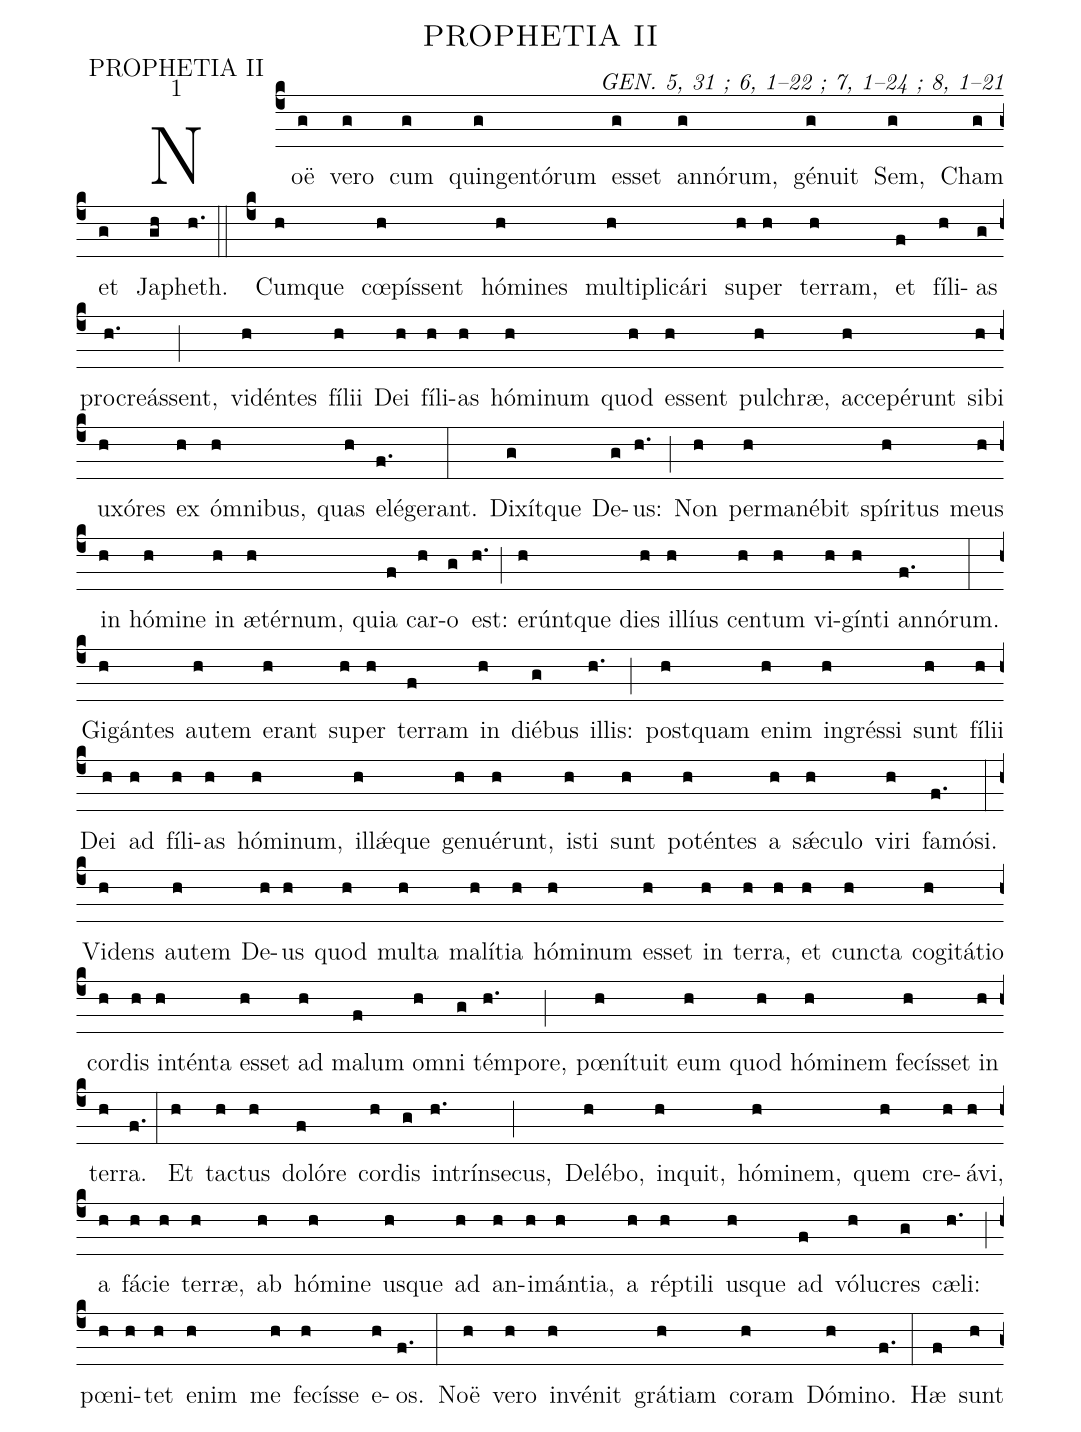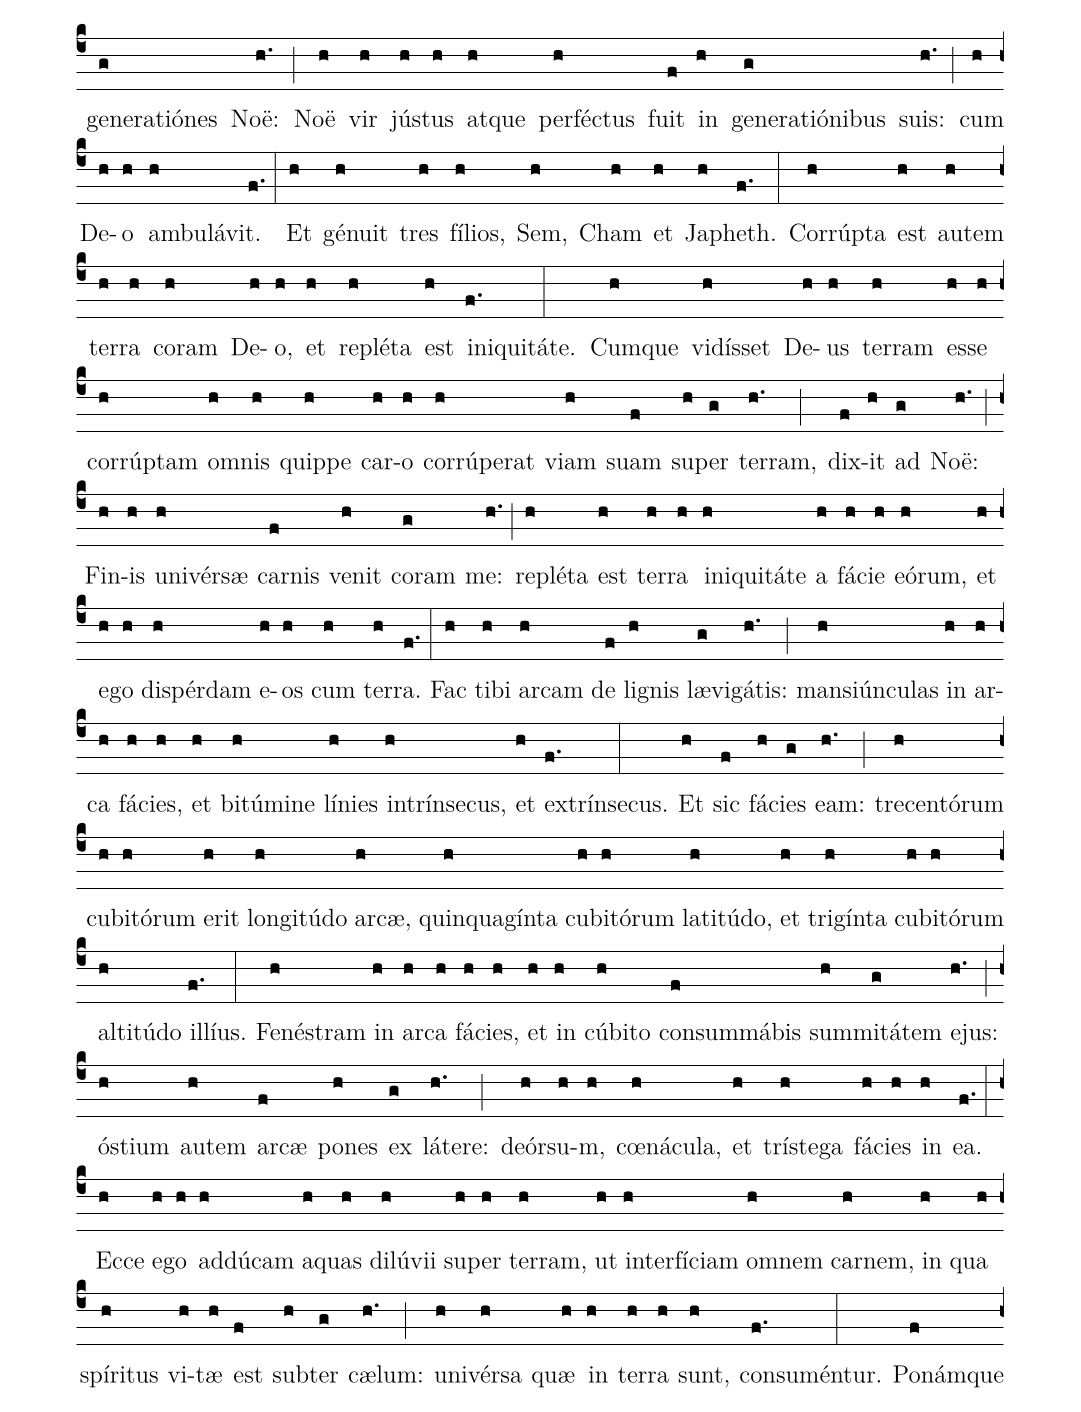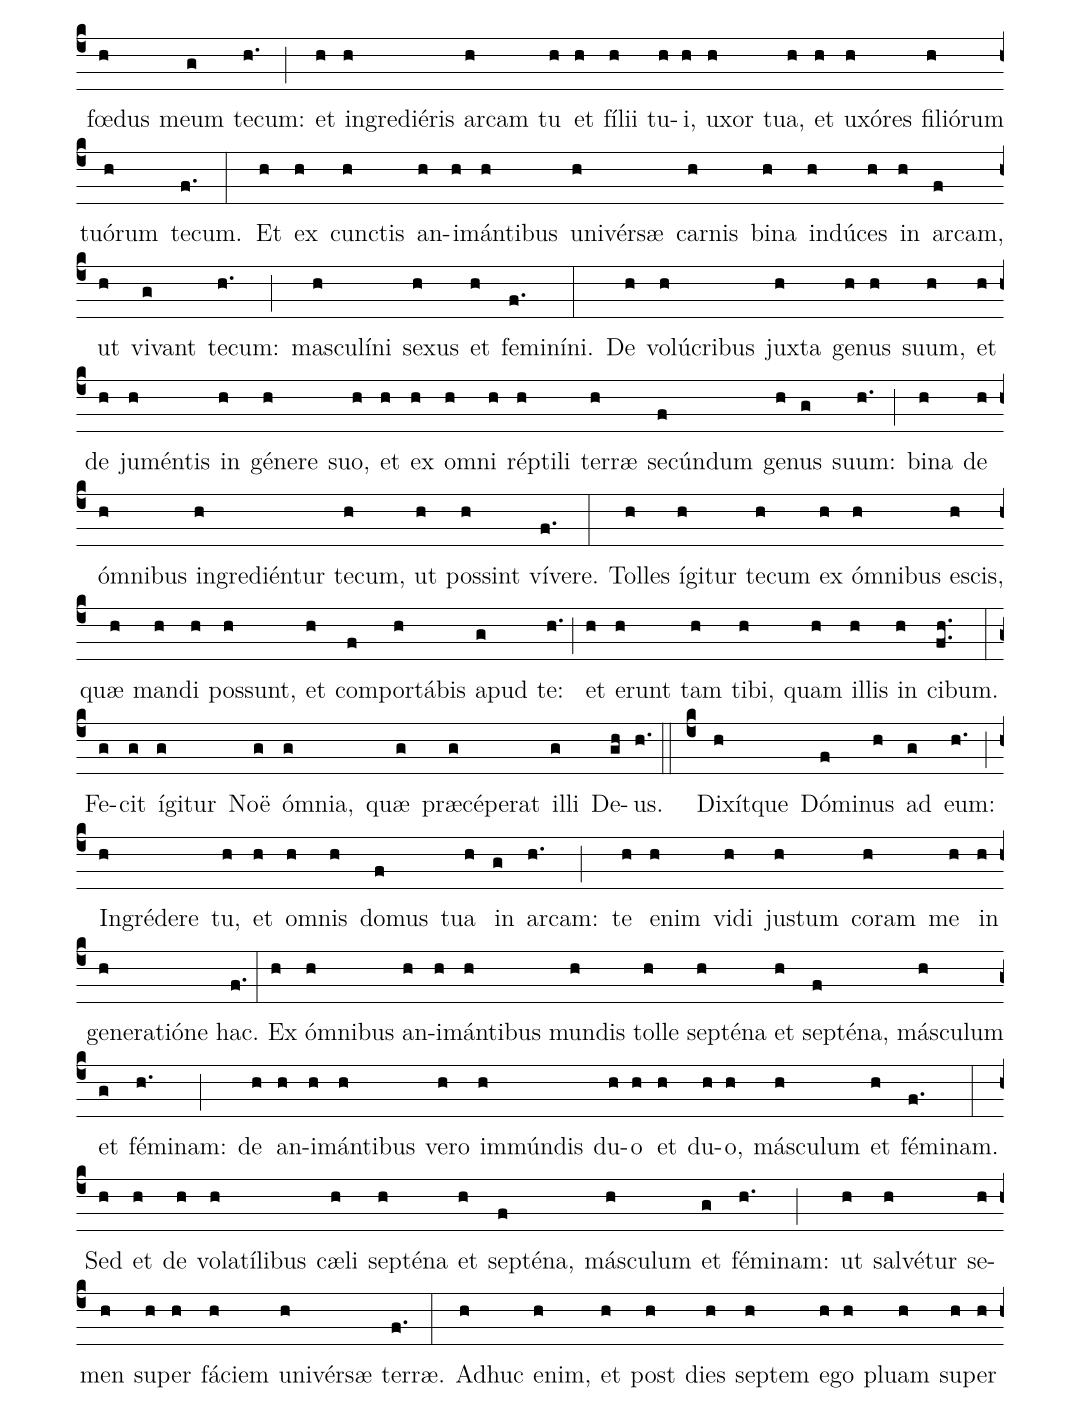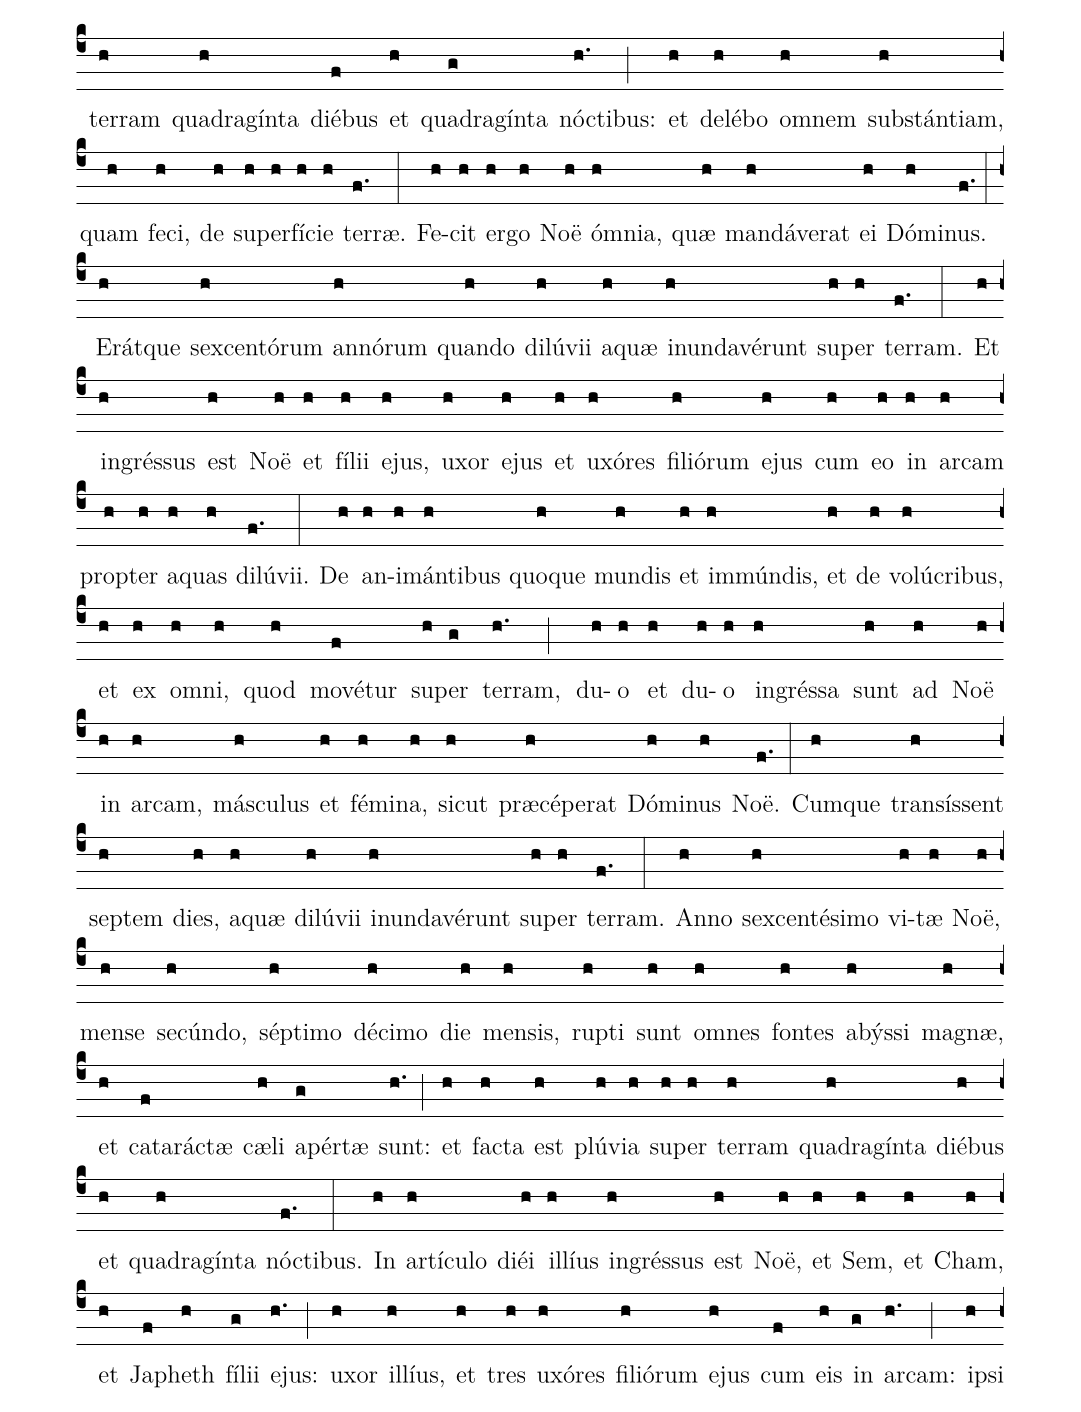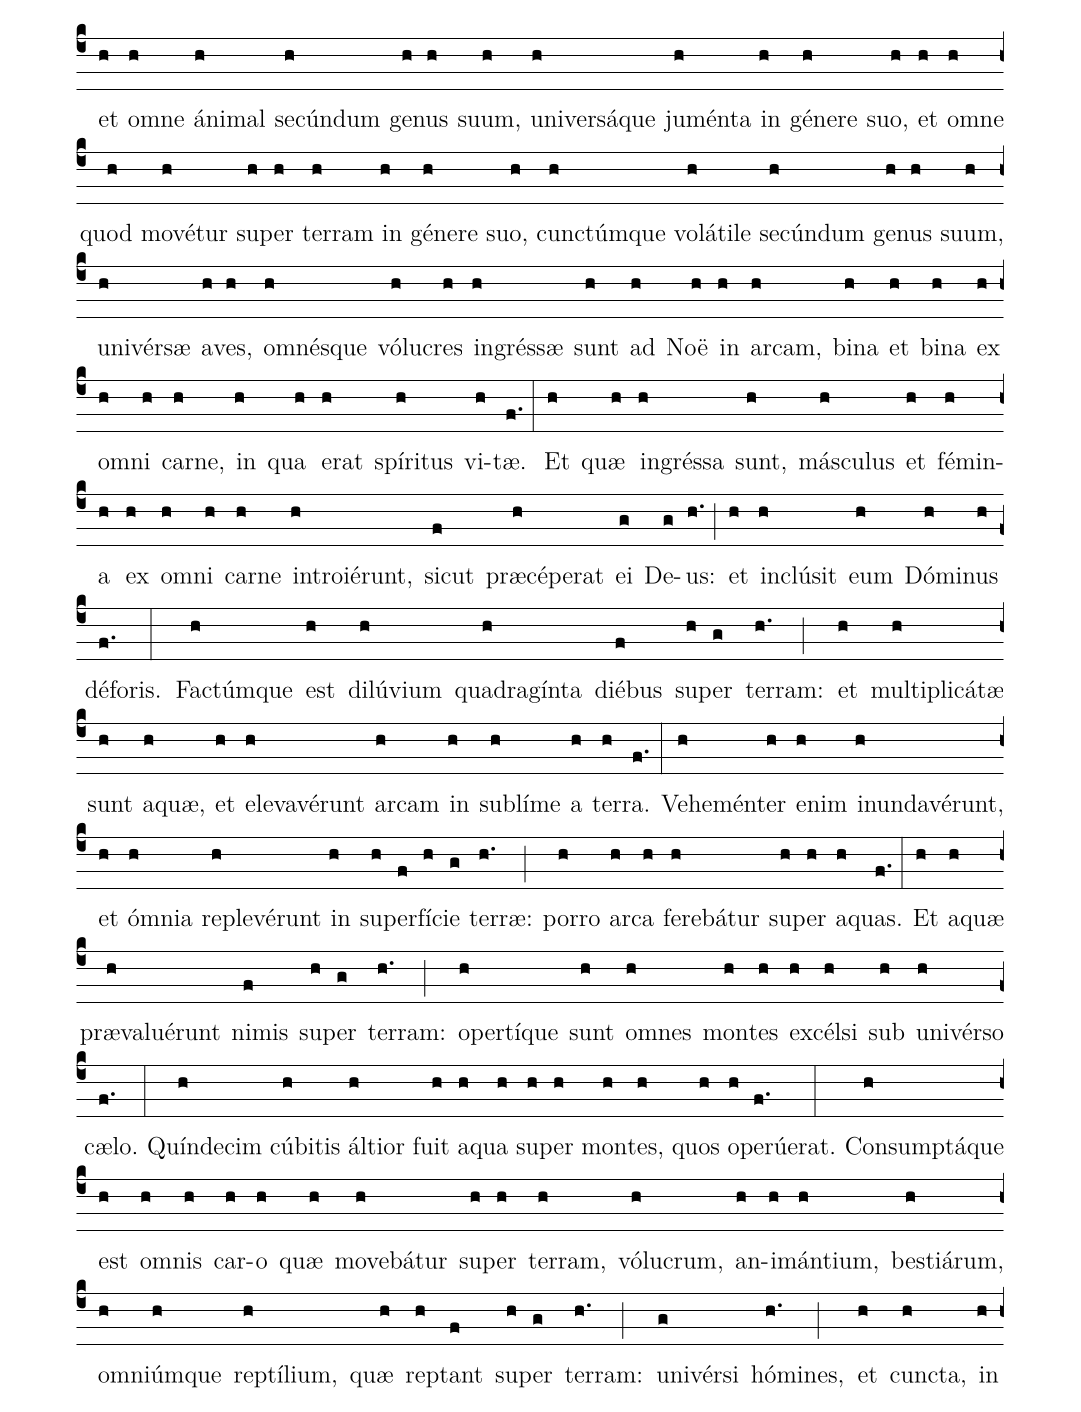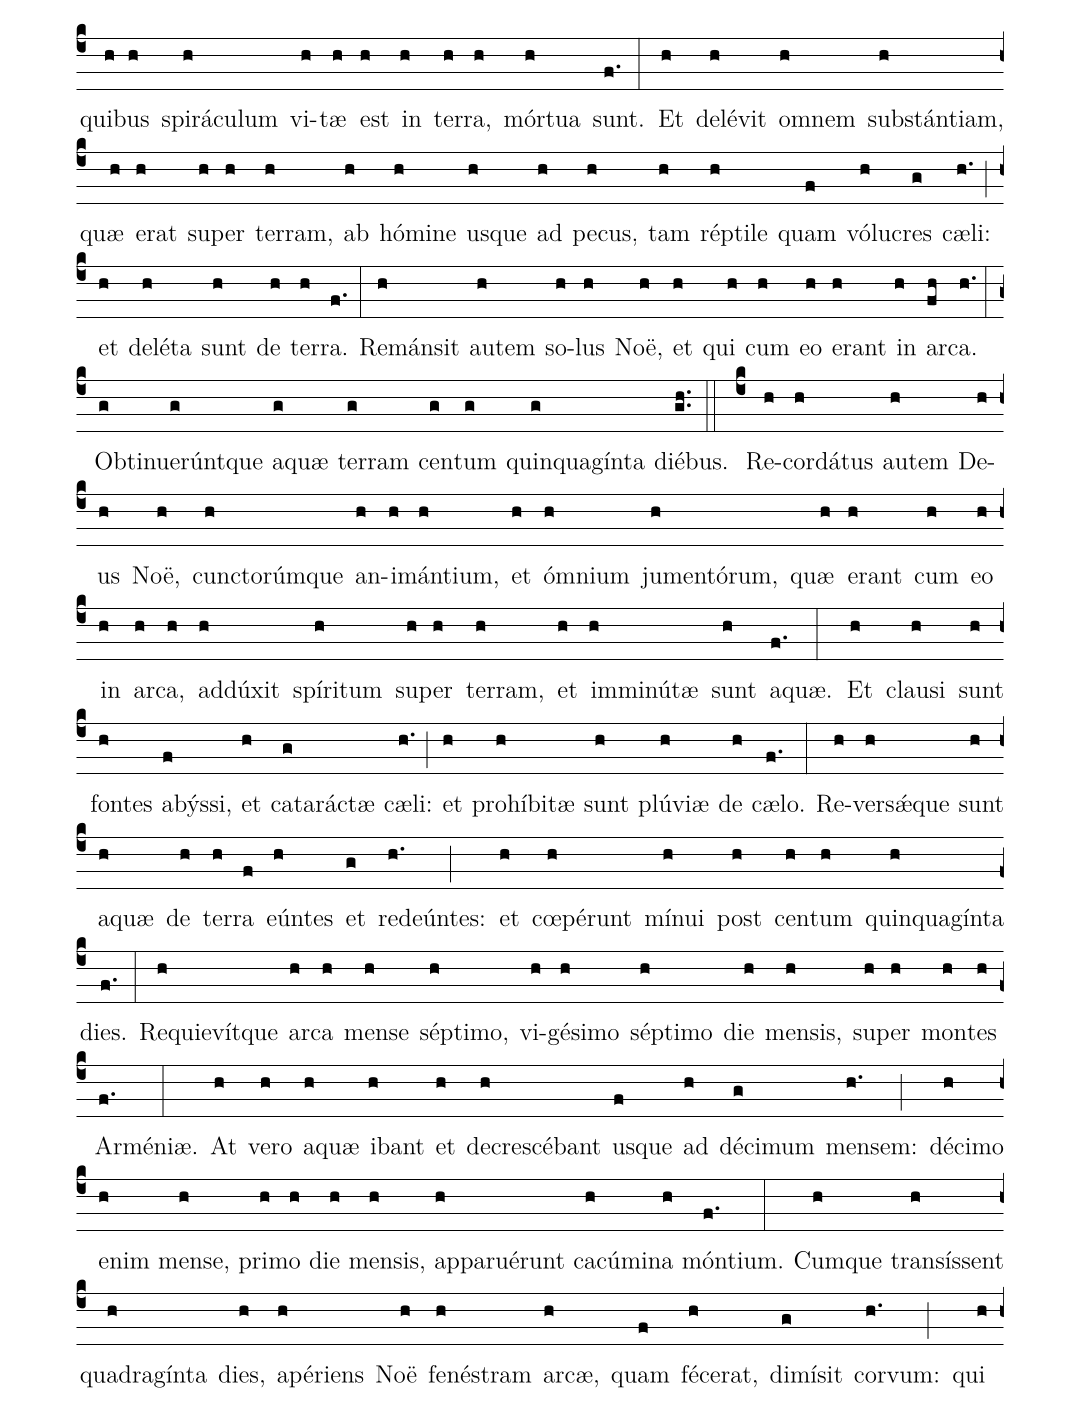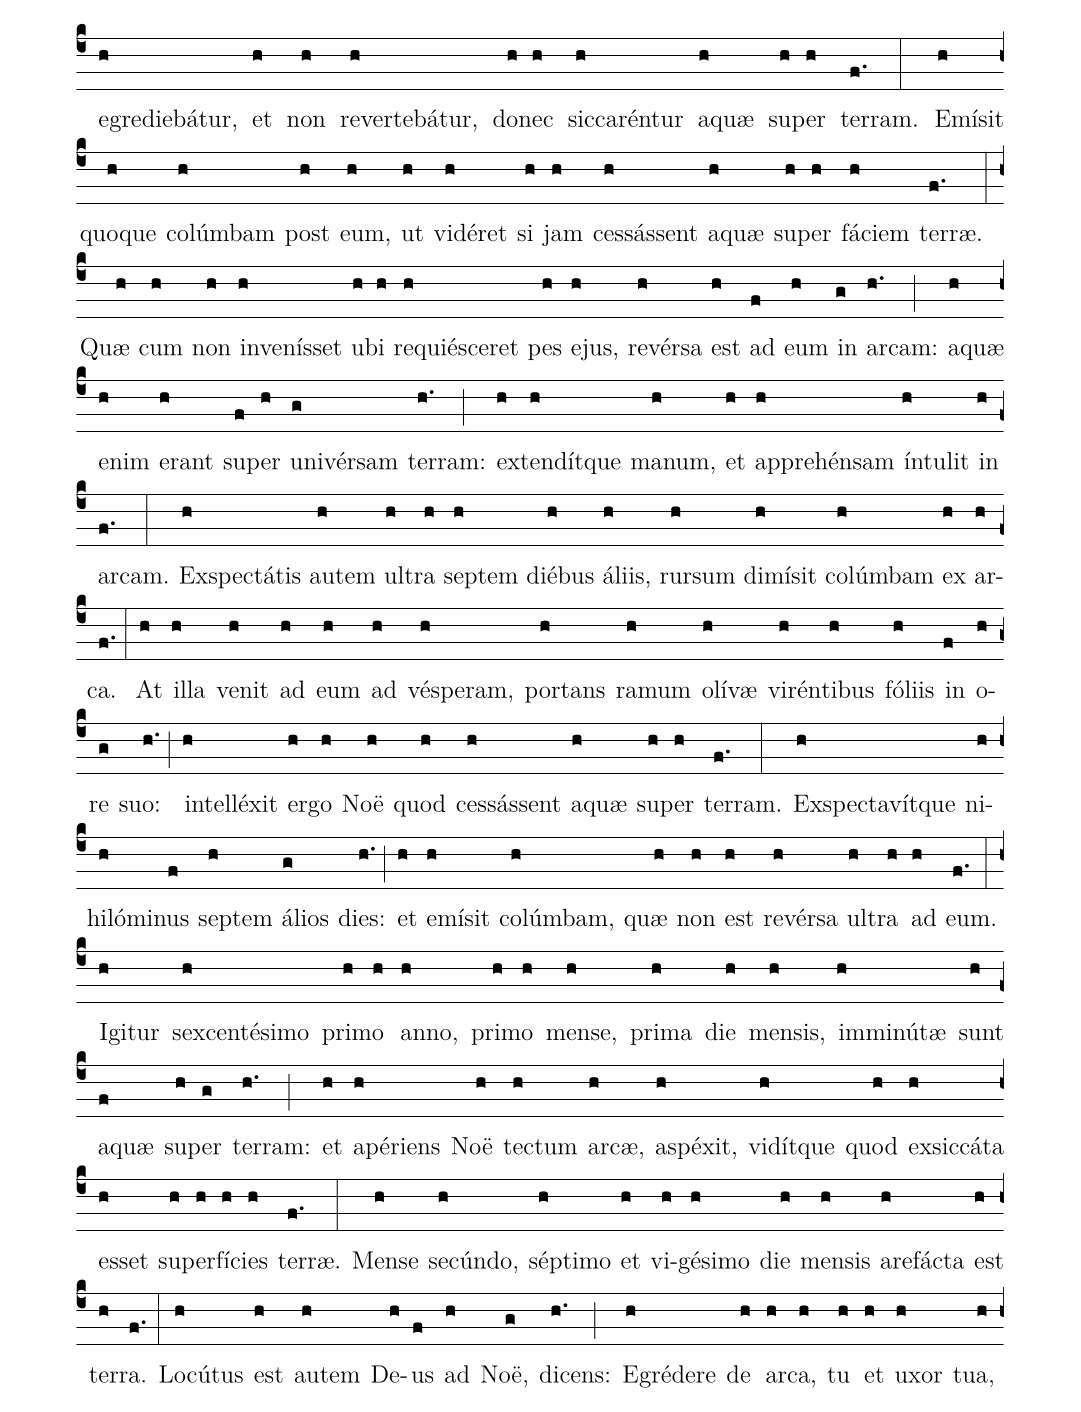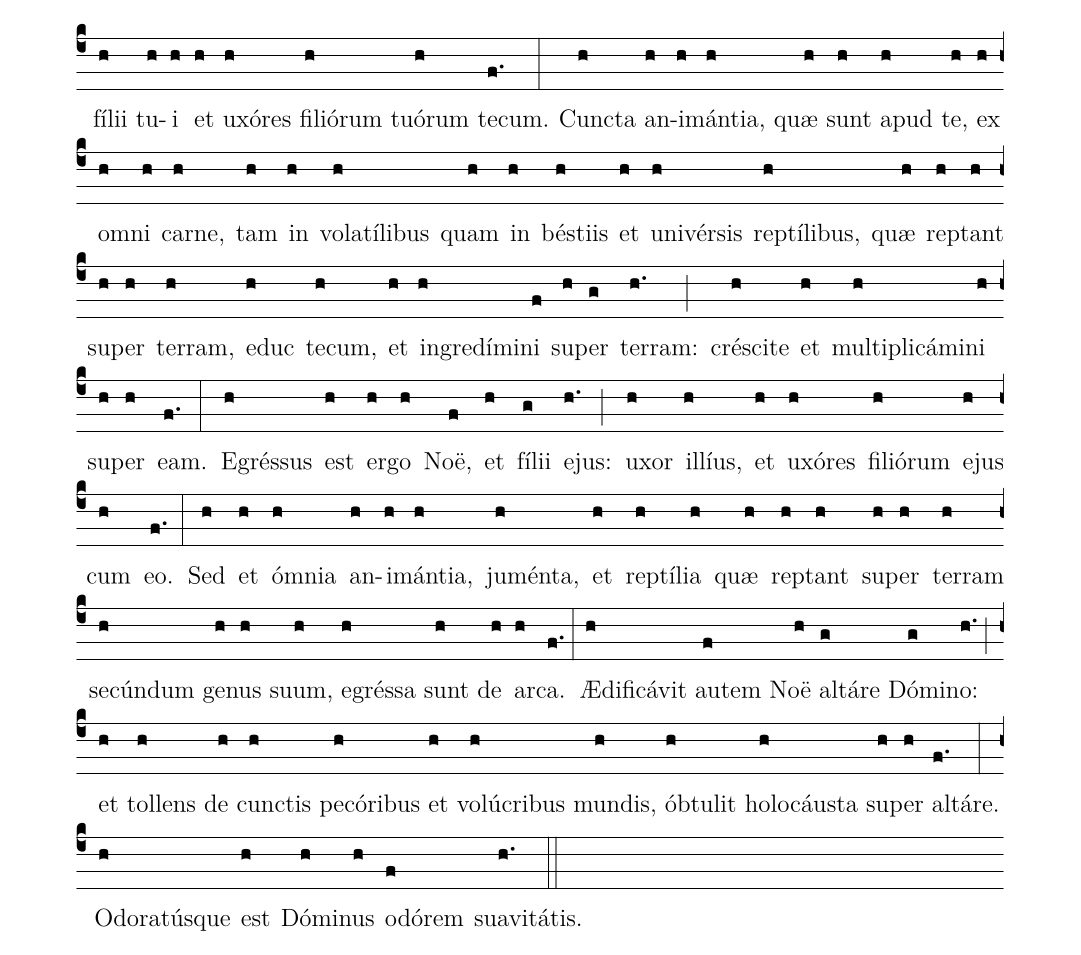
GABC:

name: PROPHETIA II;
office-part: PROPHETIA II;
mode: 1;
commentary: GEN. 5, 31 ; 6, 1–22 ; 7, 1–24 ; 8, 1–21;
%%
(c4) Noë(g) vero(g) cum(g) quingentórum(g) esset(g) annórum,(g) génuit(g) Sem,(g) Cham(g) et(g) Ja(gh)pheth.(h.) (::)

(c4) Cumque(h) cœpíssent(h) hómines(h) multiplicári(h) su(h)per(h) terram,(h) et(f) fíli(h)as(g) procreássent,(h.) (;) vidéntes(h) fílii(h) Dei(h) fíli(h)as(h) hóminum(h) quod(h) essent(h) pulchræ,(h) accepérunt(h) sibi(h) uxóres(h) ex(h) ómnibus,(h) quas(h) elégerant.(f.) (:) Dixítque(g) De(g)us:(h.) (;) Non(h) permanébit(h) spíritus(h) meus(h) in(h) hómine(h) in(h) ætérnum,(h) quia(f) car(h)o(g) est:(h.) (;) erúntque(h) dies(h) illíus(h) cen(h)tum(h) vi(h)gínti(h) annórum.(f.) (:) Gigántes(h) autem(h) erant(h) su(h)per(h) terram(f) in(h) diébus(g) illis:(h.) (;) postquam(h) enim(h) ingréssi(h) sunt(h) fílii(h) Dei(h) ad(h) fíli(h)as(h) hóminum,(h) illǽque(h) ge(h)nuérunt,(h) isti(h) sunt(h) poténtes(h) a(h) sǽculo(h) viri(h) famósi.(f.) (:) Videns(h) autem(h) De(h)us(h) quod(h) multa(h) malí(h)tia(h) hóminum(h) esset(h) in(h) ter(h)ra,(h) et(h) cuncta(h) cogitátio(h) cor(h)dis(h) inténta(h) esset(h) ad(h) malum(f) om(h)ni(g) témpore,(h.) (;) pœnítuit(h) eum(h) quod(h) hóminem(h) fecísset(h) in(h) ter(h)ra.(f.) (:) Et(h) tac(h)tus(h) dolóre(f) cor(h)dis(g) intrínsecus,(h.) (;) Delébo,(h) inquit,(h) hóminem,(h) quem(h) cre(h)ávi,(h) a(h) fá(h)cie(h) terræ,(h) ab(h) hómine(h) usque(h) ad(h) an(h)i(h)mántia,(h) a(h) réptili(h) usque(h) ad(f) vólu(h)cres(g) cæli:(h.) (;) pœ(h)ni(h)tet(h) enim(h) me(h) fecísse(h) e(h)os.(f.) (:) Noë(h) vero(h) invénit(h) grátiam(h) coram(h) Dómi(h)no.(f.) (:) Hæ(f) sunt(h) generatiónes(g) Noë:(h.) (;) Noë(h) vir(h) jús(h)tus(h) atque(h) perféctus(h) fuit(f) in(h) generatiónibus(g) suis:(h.) (;) cum(h) De(h)o(h) ambulávi(h)t.(f.) (:) Et(h) génuit(h) tres(h) fílios,(h) Sem,(h) Cham(h) et(h) Ja(h)pheth.(f.) (:) Corrúpta(h) est(h) autem(h) ter(h)ra(h) coram(h) De(h)o,(h) et(h) repléta(h) est(h) iniquitáte.(f.) (:) Cumque(h) vidísset(h) De(h)us(h) terram(h) es(h)se(h) corrúptam(h) om(h)nis(h) quippe(h) car(h)o(h) corrúperat(h) viam(h) suam(f) su(h)per(g) terram,(h.) (;) dix(f)it(h) ad(g) Noë:(h.) (;) Fin(h)is(h) univérsæ(h) carnis(f) venit(h) coram(g) me:(h.) (;) repléta(h) est(h) ter(h)ra(h) iniquitáte(h) a(h) fá(h)cie(h) eórum,(h) et(h) e(h)go(h) dispérdam(h) e(h)os(h) cum(h) ter(h)ra.(f.) (:) Fac(h) tibi(h) arcam(h) de(f) lignis(h) lævi(g)gátis:(h.) (;) mansiúnculas(h) in(h) ar(h)ca(h) fá(h)cies,(h) et(h) bitúmine(h) línies(h) intrínsecus,(h) et(h) extrínsecus.(f.) (:) Et(h) sic(f) fá(h)cies(g) eam:(h.) (;) trecentórum(h) cu(h)bitórum(h) erit(h) longitúdo(h) arcæ,(h) quinquagínta(h) cu(h)bitórum(h) latitúdo,(h) et(h) trigínta(h) cu(h)bitórum(h) altitúdo(h) illíus.(f.) (:) Fenéstram(h) in(h) ar(h)ca(h) fá(h)cies,(h) et(h) in(h) cúbito(h) consummábis(f) sum(h)mitátem(g) ejus:(h.) (;) óstium(h) autem(h) arcæ(f) pones(h) ex(g) látere:(h.) (;) deór(h)su(h)m,(h) cœnácula,(h) et(h) trístega(h) fá(h)cies(h) in(h) ea.(f.) (:) Ecce(h) e(h)go(h) addúcam(h) aq(h)uas(h) dilúvii(h) su(h)per(h) terram,(h) ut(h) interfíciam(h) omnem(h) carnem,(h) in(h) qua(h) spíritus(h) vi(h)tæ(h) est(f) subt(h)er(g) cælum:(h.) (;) uni(h)vérsa(h) quæ(h) in(h) ter(h)ra(h) sunt,(h) consuméntur.(f.) (:) Ponámque(f) fœdus(h) meum(g) tecum:(h.) (;) et(h) ingrediéris(h) arcam(h) tu(h) et(h) fílii(h) tu(h)i,(h) uxor(h) tua,(h) et(h) uxóres(h) filiórum(h) tuórum(h) tecum.(f.) (:) Et(h) ex(h) cunctis(h) an(h)i(h)mántibus(h) univérsæ(h) carnis(h) bina(h) indúc(h)es(h) in(h) arcam,(f) ut(h) vivant(g) tecum:(h.) (;) masculíni(h) sexus(h) et(h) feminíni.(f.) (:) De(h) volúcribus(h) juxta(h) ge(h)nus(h) suum,(h) et(h) de(h) juméntis(h) in(h) génere(h) suo,(h) et(h) ex(h) om(h)ni(h) réptili(h) terræ(h) secúndum(f) ge(h)nus(g) suum:(h.) (;) bina(h) de(h) ómnibus(h) ingrediéntur(h) tecum,(h) ut(h) possint(h) vívere.(f.) (:) Tolles(h) ígitur(h) tecum(h) ex(h) ómnibus(h) escis,(h) quæ(h) man(h)di(h) possunt,(h) et(h) com(f)portábis(h) apud(g) te:(h.) (;) et(h) erunt(h) tam(h) tibi,(h) quam(h) illis(h) in(h) cibum.(fh..) (:) Fe(g)cit(g) ígitur(g) Noë(g) ómnia,(g) quæ(g) præcéperat(g) illi(g) De(gh)us.(h.) (::)

(c4) Dixítque(h) Dómi(f)nus(h) ad(g) eum:(h.) (;) Ingrédere(h) tu,(h) et(h) om(h)nis(h) domus(f) tua(h) in(g) arcam:(h.) (;) te(h) enim(h) vidi(h) justum(h) coram(h) me(h) in(h) generatióne(h) hac.(f.) (:) Ex(h) ómnibus(h) an(h)i(h)mántibus(h) mundis(h) tolle(h) septéna(h) et(h) septéna,(f) másculum(h) et(g) féminam:(h.) (;) de(h) an(h)i(h)mántibus(h) vero(h) immúndis(h) du(h)o(h) et(h) du(h)o,(h) másculum(h) et(h) féminam.(f.) (:) Sed(h) et(h) de(h) volatílibus(h) cæli(h) septéna(h) et(h) septéna,(f) másculum(h) et(g) féminam:(h.) (;) ut(h) salvétur(h) se(h)men(h) su(h)per(h) fáciem(h) univérsæ(h) terræ.(f.) (:) Adhuc(h) enim,(h) et(h) post(h) dies(h) septem(h) e(h)go(h) pluam(h) su(h)per(h) terram(h) quadragínta(h) diébus(f) et(h) quadragínta(g) nóctibus:(h.) (;) et(h) delébo(h) omnem(h) substántiam,(h) quam(h) feci,(h) de(h) su(h)per(h)fí(h)cie(h) terræ.(f.) (:) Fe(h)cit(h) er(h)go(h) Noë(h) ómnia,(h) quæ(h) mandáverat(h) ei(h) Dómi(h)nus.(f.) (:) Erátque(h) sexcentórum(h) annórum(h) quando(h) dilúvii(h) aquæ(h) inundavérunt(h) su(h)per(h) terram.(f.) (:) Et(h) ingréssus(h) est(h) Noë(h) et(h) fílii(h) ejus,(h) uxor(h) ejus(h) et(h) uxóres(h) filiórum(h) ejus(h) cum(h) eo(h) in(h) arcam(h) propt(h)er(h) aq(h)uas(h) dilúvii.(f.) (:) De(h) an(h)i(h)mántibus(h) quoque(h) mundis(h) et(h) immúndis,(h) et(h) de(h) volúcribus,(h) et(h) ex(h) om(h)ni,(h) quod(h) movétur(f) su(h)per(g) terram,(h.) (;) du(h)o(h) et(h) du(h)o(h) ingréssa(h) sunt(h) ad(h) Noë(h) in(h) arcam,(h) másculus(h) et(h) fémin(h)a,(h) sicut(h) præcéperat(h) Dómi(h)nus(h) Noë.(f.) (:) Cumque(h) transíssent(h) septem(h) dies,(h) aquæ(h) dilúvii(h) inundavérunt(h) su(h)per(h) terram.(f.) (:) Anno(h) sexcentésimo(h) vi(h)tæ(h) Noë,(h) mense(h) secúndo,(h) séptimo(h) décimo(h) die(h) mensis,(h) rupti(h) sunt(h) omnes(h) fontes(h) abýssi(h) magnæ,(h) et(h) cataráctæ(f) cæli(h) apértæ(g) sunt:(h.) (;) et(h) facta(h) est(h) plúvi(h)a(h) su(h)per(h) terram(h) quadragínta(h) diébus(h) et(h) quadragínta(h) nóctibus.(f.) (:) In(h) artículo(h) diéi(h) illíus(h) ingréssus(h) est(h) Noë,(h) et(h) Sem,(h) et(h) Cham,(h) et(h) Ja(f)pheth(h) fílii(g) ejus:(h.) (;) uxor(h) illíus,(h) et(h) tres(h) uxóres(h) filiórum(h) ejus(h) cum(f) eis(h) in(g) arcam:(h.) (;) ipsi(h) et(h) omne(h) ánimal(h) secúndum(h) ge(h)nus(h) suum,(h) universáque(h) juménta(h) in(h) génere(h) suo,(h) et(h) omne(h) quod(h) movétur(h) su(h)per(h) terram(h) in(h) génere(h) suo,(h) cunctúmque(h) volátile(h) secúndum(h) ge(h)nus(h) suum,(h) univérsæ(h) a(h)ves,(h) omnésque(h) vólu(h)cres(h)
ingréssæ(h) sunt(h) ad(h) Noë(h) in(h) arcam,(h) bina(h) et(h) bina(h) ex(h) om(h)ni(h) carne,(h) in(h) qua(h) erat(h) spíritus(h) vi(h)tæ.(f.) (:) Et(h) quæ(h) ingréssa(h) sunt,(h) másculus(h) et(h) fémin(h)a(h) ex(h) om(h)ni(h) carne(h) introiérunt,(h) sicut(f) præcéperat(h) ei(g) De(g)us:(h.) (;) et(h) inclúsit(h) eum(h) Dómi(h)nus(h) déforis.(f.) (:) Factúmque(h) est(h) dilúvium(h) quadragínta(h) diébus(f) su(h)per(g) terram:(h.) (;) et(h) multiplicátæ(h) sunt(h) aquæ,(h) et(h) elevavérunt(h) arcam(h) in(h) sublíme(h) a(h) ter(h)ra.(f.) (:) Vehemént(h)er(h) enim(h) inundavérunt,(h) et(h) ómnia(h) replevérunt(h) in(h) su(h)per(f)fí(h)cie(g) terræ:(h.) (;) porro(h) ar(h)ca(h) ferebátur(h) su(h)per(h) aq(h)uas.(f.) (:) Et(h) aquæ(h) prævaluérunt(h) nimis(f) su(h)per(g) terram:(h.) (;) opertíque(h) sunt(h) omnes(h) mon(h)tes(h) ex(h)célsi(h) sub(h) univérso(h) cælo.(f.) (:) Quíndecim(h) cúbitis(h) áltior(h) fuit(h) aq(h)ua(h) su(h)per(h) mon(h)tes,(h) quos(h) op(h)erúerat.(f.) (:) Consumptáque(h) est(h) om(h)nis(h) car(h)o(h) quæ(h) movebátur(h) su(h)per(h) terram,(h) vólucrum,(h) an(h)i(h)mántium,(h) bestiárum,(h) om(h)niúmque(h) reptílium,(h) quæ(h) rep(h)tant(f) su(h)per(g) terram:(h.) (;) univérsi(g) hómines,(h.) (;) et(h) cuncta,(h) in(h) quib(h)us(h) spiráculum(h) vi(h)tæ(h) est(h) in(h) ter(h)ra,(h) mórtua(h) sunt.(f.) (:) Et(h) delévit(h) omnem(h) substántiam,(h) quæ(h) erat(h) su(h)per(h) terram,(h) ab(h) hómine(h) usque(h) ad(h) pecus,(h) tam(h) réptile(h) quam(f) vólu(h)cres(g) cæli:(h.) (;) et(h) deléta(h) sunt(h) de(h) ter(h)ra.(f.) (:) Remánsit(h) autem(h) so(h)lus(h) Noë,(h) et(h) qui(h) cum(h) eo(h) erant(h) in(h) ar(fh)ca.(h.) (:) Obtinu(g)erúntque(g) aquæ(g) terram(g) cen(g)tum(g) quinquagínta(g) diébus.(gh..) (::)

(c4) Re(h)cordátus(h) autem(h) De(h)us(h) Noë,(h) cunctorúmque(h) an(h)i(h)mántium,(h) et(h) ómnium(h) jumentórum,(h) quæ(h) erant(h) cum(h) eo(h) in(h) ar(h)ca,(h) addúxit(h) spíritum(h) su(h)per(h) terram,(h) et(h) imminútæ(h) sunt(h) aquæ.(f.) (:) Et(h) clausi(h) sunt(h) fontes(h) abýssi,(f) et(h) cataráctæ(g) cæli:(h.) (;) et(h) prohíbitæ(h) sunt(h) plúviæ(h) de(h) cælo.(f.) (:) Re(h)versǽque(h) sunt(h) aquæ(h) de(h) ter(h)ra(f) eúntes(h) et(g) redeúntes:(h.) (;) et(h) cœpérunt(h) mínui(h) post(h) cen(h)tum(h) quinquagínta(h) dies.(f.) (:) Requievítque(h) ar(h)ca(h) mense(h) séptimo,(h) vi(h)gésimo(h) séptimo(h) die(h) mensis,(h) su(h)per(h) mon(h)tes(h) Arméniæ.(f.) (:) At(h) vero(h) aquæ(h) ibant(h) et(h) decrescébant(h) usque(f) ad(h) décimum(g) mensem:(h.) (;) décimo(h) enim(h) mense,(h) pri(h)mo(h) die(h) mensis,(h) apparuérunt(h) cacúmin(h)a(h) móntium.(f.) (:) Cumque(h) transíssent(h) quadragínta(h) dies,(h) apériens(h) Noë(h) fenéstram(h) arcæ,(h) quam(f) fécerat,(h) dimísit(g) corvum:(h.) (;) qui(h) egrediebátur,(h) et(h) non(h) revertebátur,(h) do(h)nec(h) siccaréntur(h) aquæ(h) su(h)per(h) terram.(f.) (:) Emísit(h) quoque(h) colúmbam(h) post(h) eum,(h) ut(h) vidéret(h) si(h) jam(h) cessássent(h) aquæ(h) su(h)per(h) fáciem(h) terræ.(f.) (:) Quæ(h) cum(h) non(h) invenísset(h) u(h)bi(h) requiésceret(h) pes(h) ejus,(h) revérsa(h) est(h) ad(f) eum(h) in(g) arcam:(h.) (;) aquæ(h) enim(h) erant(h) su(f)per(h) univérsam(g) terram:(h.) (;) ex(h)tendítque(h) manum,(h) et(h) apprehénsam(h) íntulit(h) in(h) arcam.(f.) (:) Exspectátis(h) autem(h) ul(h)tra(h) septem(h) diébus(h) áliis,(h) rursum(h) dimísit(h) colúmbam(h) ex(h) ar(h)ca.(f.) (:) At(h) illa(h) venit(h) ad(h) eum(h) ad(h) vésperam,(h) portans(h) ramum(h) olívæ(h) virén(h)tibus(h) fóliis(h) in(f) o(h)re(g) suo:(h.) (;) intelléxit(h) er(h)go(h) Noë(h) quod(h) cessássent(h) aquæ(h) su(h)per(h) terram.(f.) (:) Exspectavítque(h) ni(h)hilómi(h)nus(f) septem(h) álios(g) dies:(h.) (;) et(h) emísit(h) colúmbam,(h) quæ(h) non(h) est(h) revérsa(h) ul(h)tra(h) ad(h) eum.(f.) (:) Igitur(h) sexcentésimo(h) pri(h)mo(h) anno,(h) pri(h)mo(h) mense,(h) prima(h) die(h) mensis,(h) imminútæ(h) sunt(h) aquæ(f) su(h)per(g) terram:(h.) (;) et(h) apériens(h) Noë(h) tectum(h) arcæ,(h) aspéxit,(h) vidítque(h) quod(h) exsiccáta(h) esset(h) su(h)per(h)fí(h)cies(h) terræ.(f.) (:) Mense(h) secúndo,(h) séptimo(h) et(h) vi(h)gésimo(h) die(h) mensis(h) arefácta(h) est(h) ter(h)ra.(f.) (:) Locútus(h) est(h) autem(h) De(h)us(f) ad(h) Noë,(g) dicens:(h.) (;) Egrédere(h) de(h) ar(h)ca,(h) tu(h) et(h) uxor(h) tua,(h) fílii(h) tu(h)i(h) et(h) uxóres(h) filiórum(h) tuórum(h) tecum.(f.) (:) Cuncta(h) an(h)i(h)mántia,(h) quæ(h) sunt(h) apud(h) te,(h) ex(h) om(h)ni(h) carne,(h) tam(h) in(h) volatílibus(h) quam(h) in(h) béstiis(h) et(h) univérsis(h) reptílibus,(h) quæ(h) rep(h)tant(h) su(h)per(h) terram,(h) educ(h) tecum,(h) et(h) ingredímin(h)i(f) su(h)per(g) terram:(h.) (;) créscite(h) et(h) multiplicámin(h)i(h) su(h)per(h) eam.(f.) (:) Egréssus(h) est(h) er(h)go(h) Noë,(f) et(h) fílii(g) ejus:(h.) (;) uxor(h) illíus,(h) et(h) uxóres(h) filiórum(h) ejus(h) cum(h) eo.(f.) (:) Sed(h) et(h) ómnia(h) an(h)i(h)mántia,(h) juménta,(h) et(h) reptíli(h)a(h) quæ(h) rep(h)tant(h) su(h)per(h) terram(h) secúndum(h) ge(h)nus(h) suum,(h) egréssa(h) sunt(h) de(h) ar(h)ca.(f.) (:) Ædificávit(h) autem(f) Noë(h) altáre(g) Dómi(g)no:(h.) (;) et(h) tollens(h) de(h) cunctis(h) pecóribus(h) et(h) volúcribus(h) mundis,(h) óbtulit(h) holocáusta(h) su(h)per(h) altáre.(f.) (:) Odoratúsque(h) est(h) Dómi(h)nus(h) odórem(f) suavitátis.(h.) (::)
